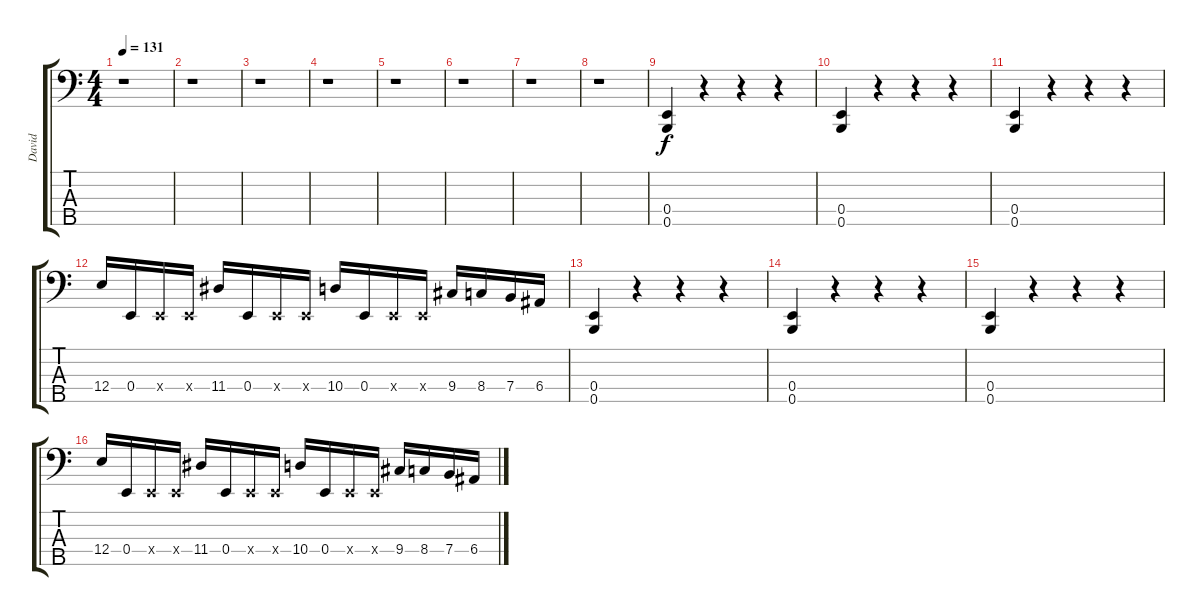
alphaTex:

\track ("David" "David") {instrument electricbasspick}
\staff {score tabs}
\tuning (G2 D2 A1 E1 B0) {hide}
\ts (4 4)
\tempo 131
\clef f4
\ks c
r.1{dy f instrument electricbasspick} |
r.1 |
r.1 |
r.1 |
r.1 |
r.1 |
r.1 |
r.1 |
(0.4 0.5).4 r.4 r.4 r.4 |
(0.4 0.5).4 r.4 r.4 r.4 |
(0.4 0.5).4 r.4 r.4 r.4 |
12.4.16 0.4.16 0.4{x}.16 0.4{x}.16 11.4.16 0.4.16 0.4{x}.16 0.4{x}.16 10.4.16 0.4.16 0.4{x}.16 0.4{x}.16 9.4.16 8.4.16 7.4.16 6.4.16 |
(0.4 0.5).4 r.4 r.4 r.4 |
(0.4 0.5).4 r.4 r.4 r.4 |
(0.4 0.5).4 r.4 r.4 r.4 |
12.4.16 0.4.16 0.4{x}.16 0.4{x}.16 11.4.16 0.4.16 0.4{x}.16 0.4{x}.16 10.4.16 0.4.16 0.4{x}.16 0.4{x}.16 9.4.16 8.4.16 7.4.16 6.4.16
